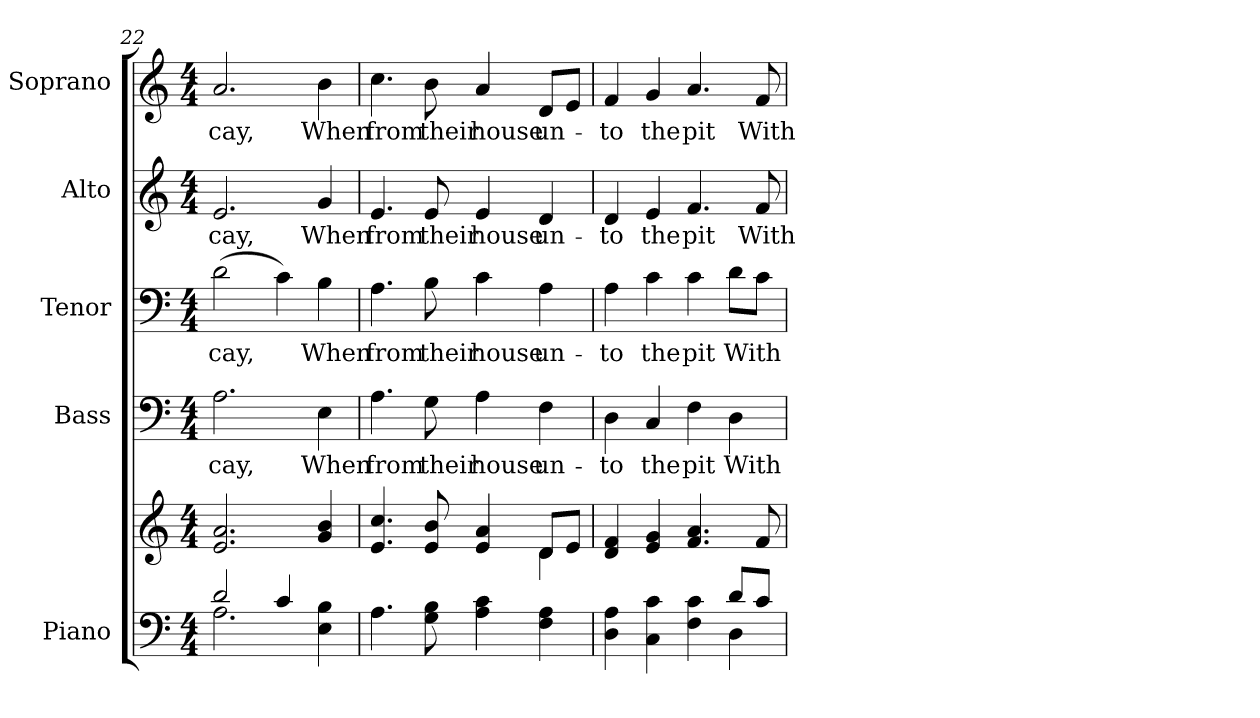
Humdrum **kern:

**kern	**kern	**kern	**text	**kern	**text	**kern	**text	**kern	**text
*part5	*part5	*part4	*part4	*part3	*part3	*part2	*part2	*part1	*part1
*staff6	*staff5	*staff4	*staff4	*staff3	*staff3	*staff2	*staff2	*staff1	*staff1
*I"Piano	*	*I"Bass	*	*I"Tenor	*	*I"Alto	*	*I"Soprano	*
*I'Pno.	*	*I'B.	*	*I'T.	*	*I'A.	*	*I'S.	*
!!LO:PB:g=z
*clefF4	*clefG2	*clefF4	*	*clefF4	*	*clefG2	*	*clefG2	*
*k[]	*k[]	*k[]	*	*k[]	*	*k[]	*	*k[]	*
*C:	*C:	*C:	*	*C:	*	*C:	*	*C:	*
*M4/4	*M4/4	*M4/4	*	*M4/4	*	*M4/4	*	*M4/4	*
=22	=22	=22	=22	=22	=22	=22	=22	=22	=22
*^	*	*	*	*	*	*	*	*	*
!	!	!	!	!LO:LY:b:color=#000000	!	!	!	!	!	!
!	!	!	!	!	!	!LO:LY:b:color=#000000	!	!	!	!
!	!	!	!	!	!	!	!	!LO:LY:b:color=#000000	!	!
!	!	!	!	!	!	!	!	!	!	!LO:LY:b:color=#000000
2di/	2.Ai\	2.ei/ 2.ai	2.Ai\	-cay,	(2di\	-cay,	2.ei/	-cay,	2.ai/	-cay,
4ci/	.	.	.	.	4ci\)	.	.	.	.	.
!	!	!	!	!LO:LY:b:color=#000000	!	!	!	!	!	!
!	!	!	!	!	!	!LO:LY:b:color=#000000	!	!	!	!
!	!	!	!	!	!	!	!	!LO:LY:b:color=#000000	!	!
!	!	!	!	!	!	!	!	!	!	!LO:LY:b:color=#000000
4Ei\ 4Bi	4ryy	4gi/ 4bi	4Ei\	When	4Bi\	When	4gi/	When	4bi\	When
*v	*v	*	*	*	*	*	*	*	*	*
=23	=23	=23	=23	=23	=23	=23	=23	=23	=23
*	*^	*	*	*	*	*	*	*	*
*^	*	*	*	*	*	*	*	*	*	*
!	!	!	!	!	!LO:LY:b:color=#000000	!	!	!	!	!	!
*v	*v	*	*	*	*	*	*	*	*	*	*
*^	*	*	*	*	*	*	*	*	*	*
!	!	!	!	!	!	!	!LO:LY:b:color=#000000	!	!	!	!
*v	*v	*	*	*	*	*	*	*	*	*	*
*^	*	*	*	*	*	*	*	*	*	*
!	!	!	!	!	!	!	!	!	!LO:LY:b:color=#000000	!	!
*v	*v	*	*	*	*	*	*	*	*	*	*
*^	*	*	*	*	*	*	*	*	*	*
!	!	!	!	!	!	!	!	!	!	!	!LO:LY:b:color=#000000
*v	*v	*	*	*	*	*	*	*	*	*	*
4.Ai\	4.ei/ 4.cci	2ryy	4.Ai\	from	4.Ai\	from	4.ei/	from	4.cci\	from
!	!	!	!	!LO:LY:b:color=#000000	!	!	!	!	!	!
!	!	!	!	!	!	!LO:LY:b:color=#000000	!	!	!	!
!	!	!	!	!	!	!	!	!LO:LY:b:color=#000000	!	!
!	!	!	!	!	!	!	!	!	!	!LO:LY:b:color=#000000
8Gi\ 8Bi	8ei/ 8bi	.	8Gi\	their	8Bi\	their	8ei/	their	8bi\	their
!	!	!	!	!LO:LY:b:color=#000000	!	!	!	!	!	!
!	!	!	!	!	!	!LO:LY:b:color=#000000	!	!	!	!
!	!	!	!	!	!	!	!	!LO:LY:b:color=#000000	!	!
!	!	!	!	!	!	!	!	!	!	!LO:LY:b:color=#000000
4Ai\ 4ci	4ei/ 4ai	4ryy	4Ai\	house	4ci\	house	4ei/	house	4ai/	house
!	!	!	!	!LO:LY:b:color=#000000	!	!	!	!	!	!
!	!	!	!	!	!	!LO:LY:b:color=#000000	!	!	!	!
!	!	!	!	!	!	!	!	!LO:LY:b:color=#000000	!	!
!	!	!	!	!	!	!	!	!	!	!LO:LY:b:color=#000000
4Fi\ 4Ai	8di/L	4di\	4Fi\	un-	4Ai\	un-	4di/	un-	8di/L	un-
.	8ei/J	.	.	.	.	.	.	.	8ei/J	.
*	*v	*v	*	*	*	*	*	*	*	*
=24	=24	=24	=24	=24	=24	=24	=24	=24	=24
*^	*	*	*	*	*	*	*	*	*
!	!	!	!	!LO:LY:b:color=#000000	!	!	!	!	!	!
!	!	!	!	!	!	!LO:LY:b:color=#000000	!	!	!	!
!	!	!	!	!	!	!	!	!LO:LY:b:color=#000000	!	!
!	!	!	!	!	!	!	!	!	!	!LO:LY:b:color=#000000
4Di\ 4Ai	2ryy	4di/ 4fi	4Di\	-to	4Ai\	-to	4di/	-to	4fi/	-to
!	!	!	!	!LO:LY:b:color=#000000	!	!	!	!	!	!
!	!	!	!	!	!	!LO:LY:b:color=#000000	!	!	!	!
!	!	!	!	!	!	!	!	!LO:LY:b:color=#000000	!	!
!	!	!	!	!	!	!	!	!	!	!LO:LY:b:color=#000000
4Ci\ 4ci	.	4ei/ 4gi	4Ci/	the	4ci\	the	4ei/	the	4gi/	the
!	!	!	!	!LO:LY:b:color=#000000	!	!	!	!	!	!
!	!	!	!	!	!	!LO:LY:b:color=#000000	!	!	!	!
!	!	!	!	!	!	!	!	!LO:LY:b:color=#000000	!	!
!	!	!	!	!	!	!	!	!	!	!LO:LY:b:color=#000000
4Fi\ 4ci	4ryy	4.fi/ 4.ai	4Fi\	pit	4ci\	pit	4.fi/	pit	4.ai/	pit
!	!	!	!	!LO:LY:b:color=#000000	!	!	!	!	!	!
!	!	!	!	!	!	!LO:LY:b:color=#000000	!	!	!	!
8di/L	4Di\	.	4Di\	With	8di\L	With	.	.	.	.
!	!	!	!	!	!	!	!	!LO:LY:b:color=#000000	!	!
!	!	!	!	!	!	!	!	!	!	!LO:LY:b:color=#000000
8ci/J	.	8fi/	.	.	8ci\J	.	8fi/	With	8fi/	With
*v	*v	*	*	*	*	*	*	*	*	*
=	=	=	=	=	=	=	=	=	=
*-	*-	*-	*-	*-	*-	*-	*-	*-	*-
